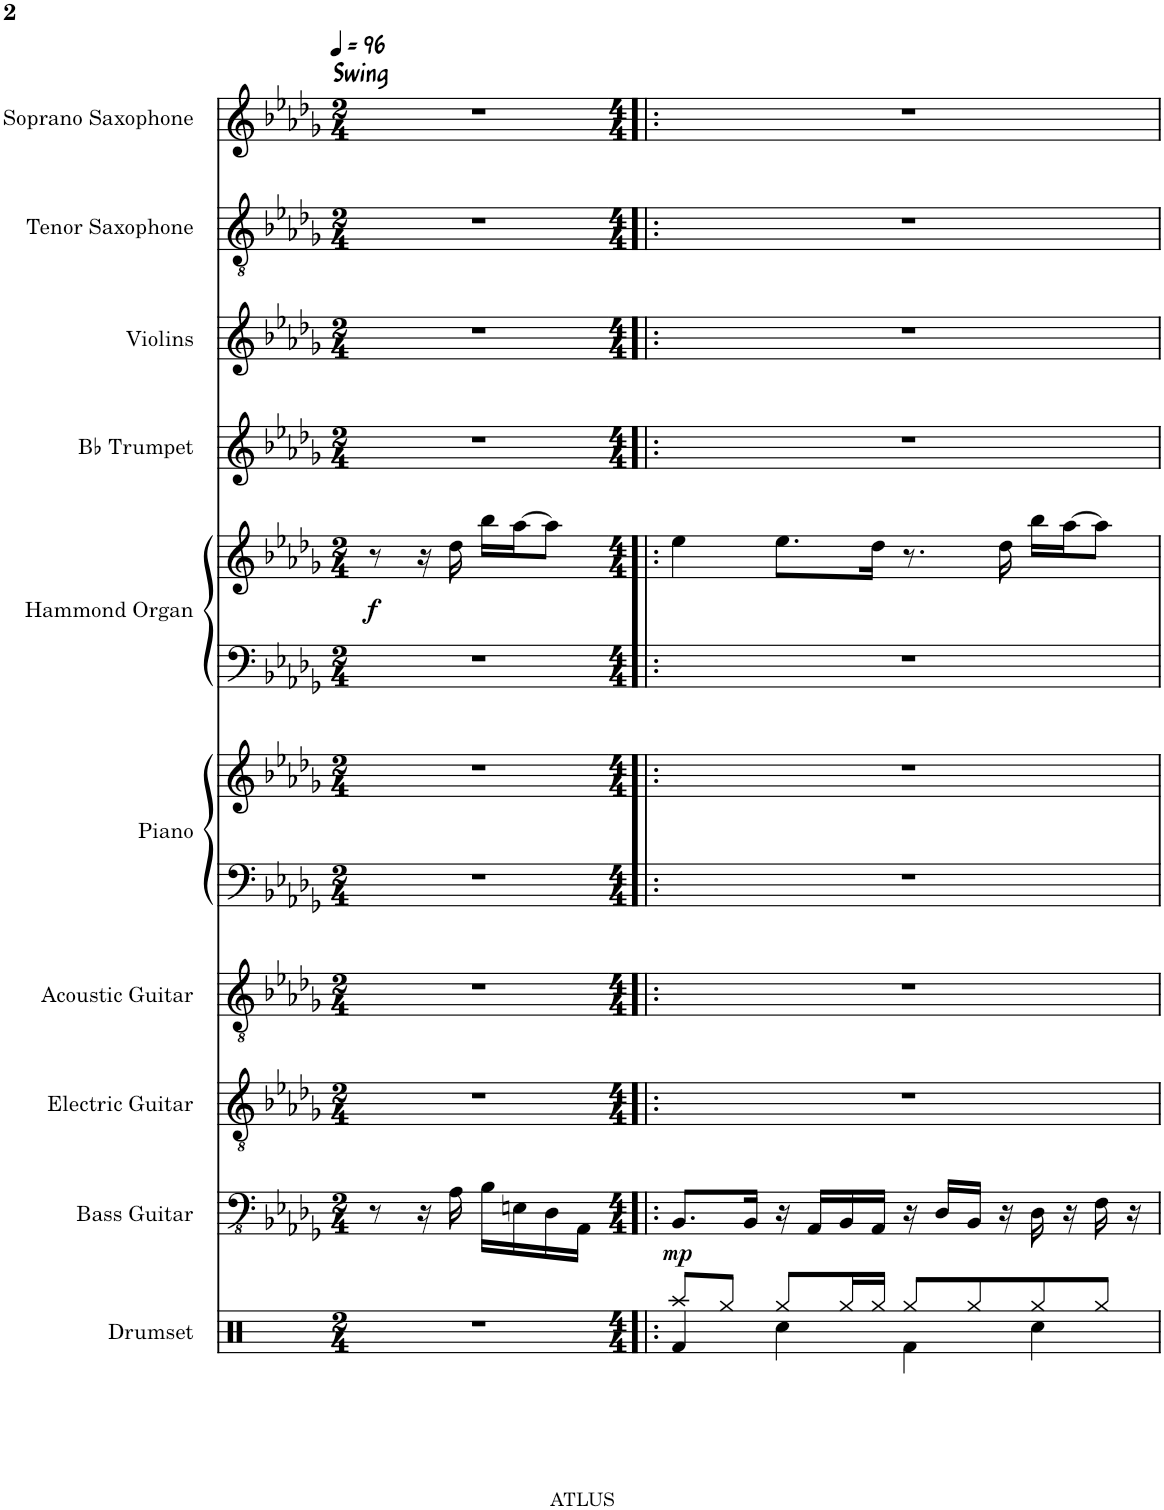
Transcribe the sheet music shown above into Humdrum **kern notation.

**kern	**kern	**dynam	**kern	**kern	**kern	**kern	**kern	**kern	**dynam	**kern	**kern	**kern	**kern
*part10	*part9	*part9	*part8	*part7	*part6	*part6	*part5	*part5	*part5	*part4	*part3	*part2	*part1
*staff12	*staff11	*staff11	*staff10	*staff9	*staff8	*staff7	*staff6	*staff5	*staff5/6	*staff4	*staff3	*staff2	*staff1
*I"Drumset	*I"Bass Guitar	*	*I"Electric Guitar	*I"Acoustic Guitar	*I"Piano	*	*I"Hammond Organ	*	*	*I"Bb Trumpet	*I"Violins	*I"Tenor Saxophone	*I"Soprano Saxophone
*I'D. Set	*I'B. Guit.	*	*I'El. Guit.	*I'Guit.	*I'Pno.	*	*I'Hm. Org.	*	*	*I'Bb Tpt.	*I'Vlns.	*I'T. Sax.	*I'S. Sax.
*clefX	*clefFv4	*	*clefGv2	*clefGv2	*clefF4	*clefG2	*clefF4	*clefG2	*	*clefG2	*clefG2	*clefGv2	*clefG2
*	*	*	*	*	*	*	*	*	*	*Trd1c2	*	*Trd8c14	*Trd1c2
*k[]	*k[b-e-a-d-g-]	*	*k[b-e-a-d-g-]	*k[b-e-a-d-g-]	*k[b-e-a-d-g-]	*k[b-e-a-d-g-]	*k[b-e-a-d-g-]	*k[b-e-a-d-g-]	*	*k[b-e-a-d-g-]	*k[b-e-a-d-g-]	*k[b-e-a-d-g-]	*k[b-e-a-d-g-]
*M2/4	*M2/4	*	*M2/4	*M2/4	*M2/4	*M2/4	*M2/4	*M2/4	*	*M2/4	*M2/4	*M2/4	*M2/4
*MM96	*MM96	*	*MM96	*MM96	*MM96	*MM96	*MM96	*MM96	*	*MM96	*MM96	*MM96	*MM96
=1	=1	=1	=1	=1	=1	=1	=1	=1	=1	=1	=1	=1	=1
!	!	!	!	!	!	!	!	!	!	!	!	!	!LO:TX:a:t=Swing
!	!	!	!	!	!	!	!	!	!LO:DY:b	!	!	!	!
2r	8r	.	2r	2r	2r	2r	2r	8r	f	2r	2r	2r	2r
.	16r	.	.	.	.	.	.	16r	.	.	.	.	.
.	16AA-\	.	.	.	.	.	.	16dd-\	.	.	.	.	.
.	16BB-\LL	.	.	.	.	.	.	16bb-\LL	.	.	.	.	.
.	16EEn\	.	.	.	.	.	.	[16aa-\J	.	.	.	.	.
.	16DD-\	.	.	.	.	.	.	8aa-\J]	.	.	.	.	.
.	16AAA-\JJ	.	.	.	.	.	.	.	.	.	.	.	.
=2!|:	=2!|:	=2!|:	=2!|:	=2!|:	=2!|:	=2!|:	=2!|:	=2!|:	=2!|:	=2!|:	=2!|:	=2!|:	=2!|:
*M4/4	*M4/4	*	*M4/4	*M4/4	*M4/4	*M4/4	*M4/4	*M4/4	*	*M4/4	*M4/4	*M4/4	*M4/4
*^	*	*	*	*	*	*	*	*	*	*	*	*	*
!	!	!	!LO:DY:b	!	!	!	!	!	!	!	!	!	!	!
4Rf/	8Raa/L	8.BBB-/L	mp	1r	1r	1r	1r	1r	4ee-\	.	1r	1r	1r	1r
.	8Rgg/J	.	.	.	.	.	.	.	.	.	.	.	.	.
.	.	16BBB-/Jk	.	.	.	.	.	.	.	.	.	.	.	.
8Rgg/L	4Rcc\	16r	.	.	.	.	.	.	8.ee-\L	.	.	.	.	.
.	.	16AAA-/LL	.	.	.	.	.	.	.	.	.	.	.	.
16Rgg/L	.	16BBB-/	.	.	.	.	.	.	.	.	.	.	.	.
16Rgg/JJ	.	16AAA-/JJ	.	.	.	.	.	.	16dd-\Jk	.	.	.	.	.
8Rgg/L	4Rf\	16r	.	.	.	.	.	.	8.r	.	.	.	.	.
.	.	16DD-/LL	.	.	.	.	.	.	.	.	.	.	.	.
8Rgg/	.	16BBB-/JJ	.	.	.	.	.	.	.	.	.	.	.	.
.	.	16r	.	.	.	.	.	.	16dd-\	.	.	.	.	.
8Rgg/	4Rcc\	16DD-\	.	.	.	.	.	.	16bb-\LL	.	.	.	.	.
.	.	16r	.	.	.	.	.	.	[16aa-\J	.	.	.	.	.
8Rgg/J	.	16FF\	.	.	.	.	.	.	8aa-\J]	.	.	.	.	.
.	.	16r	.	.	.	.	.	.	.	.	.	.	.	.
*v	*v	*	*	*	*	*	*	*	*	*	*	*	*	*
=	=	=	=	=	=	=	=	=	=	=	=	=	=
*-	*-	*-	*-	*-	*-	*-	*-	*-	*-	*-	*-	*-	*-
